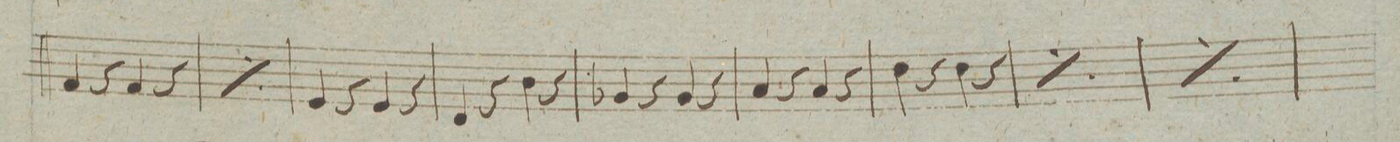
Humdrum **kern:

**kern	**dynam
*I"Baſso	*
*clefF4	*
*k[]	*
*met(c|)	*
*M2/2	*
4AA/	.
4r	.
4AA/	.
4r	.
=40	=40
*rep	*
4AA/	.
4r	.
4AA/	.
4r	.
*Xrep	*
=41	=41
4GG/	.
4r	.
4GG/	.
4r	.
=42	=42
4FF/	.
4r	.
4D\	.
4r	.
=43	=43
4BB-X/	.
4r	.
4BB-/	.
4r	.
=44	=44
4C/	.
4r	.
4C/	.
4r	.
=45	=45
4F\	.
4r	.
4F\	.
4r	.
=46	=46
*rep	*
4F\	.
4r	.
4F\	.
4r	.
*Xrep	*
=47	=47
*rep	*
4F\	.
4r	.
4F\	.
4r	.
*Xrep	*
=48	=48
*-	*-
